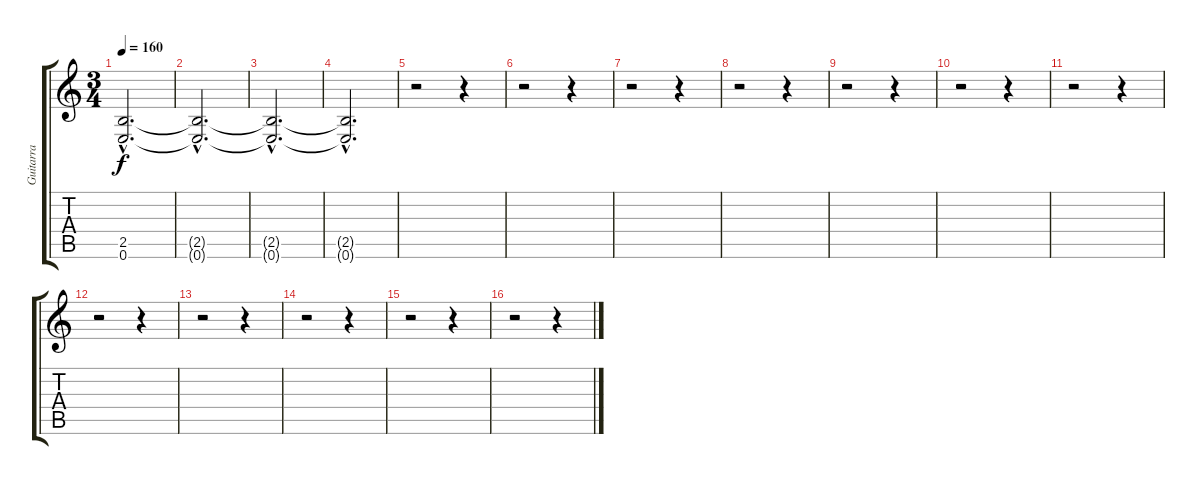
\track ("Guitarra" "Guitarra") {instrument distortionguitar}
\staff {score tabs}
\tuning (E4 B3 G3 D3 A2 E2) {hide}
\ts (3 4)
\tempo 160
\clef g2
\ks c
(2.5{hac t} 0.6{hac t}).2{d dy f} |
(2.5{hac t} 0.6{hac t}).2{d} |
(2.5{hac t} 0.6{hac t}).2{d} |
(2.5{hac t} 0.6{hac t}).2{d} |
r.2 r.4 |
r.2 r.4 |
r.2 r.4 |
r.2 r.4 |
r.2 r.4 |
r.2 r.4 |
r.2 r.4 |
r.2 r.4 |
r.2 r.4 |
r.2 r.4 |
r.2 r.4 |
r.2 r.4
